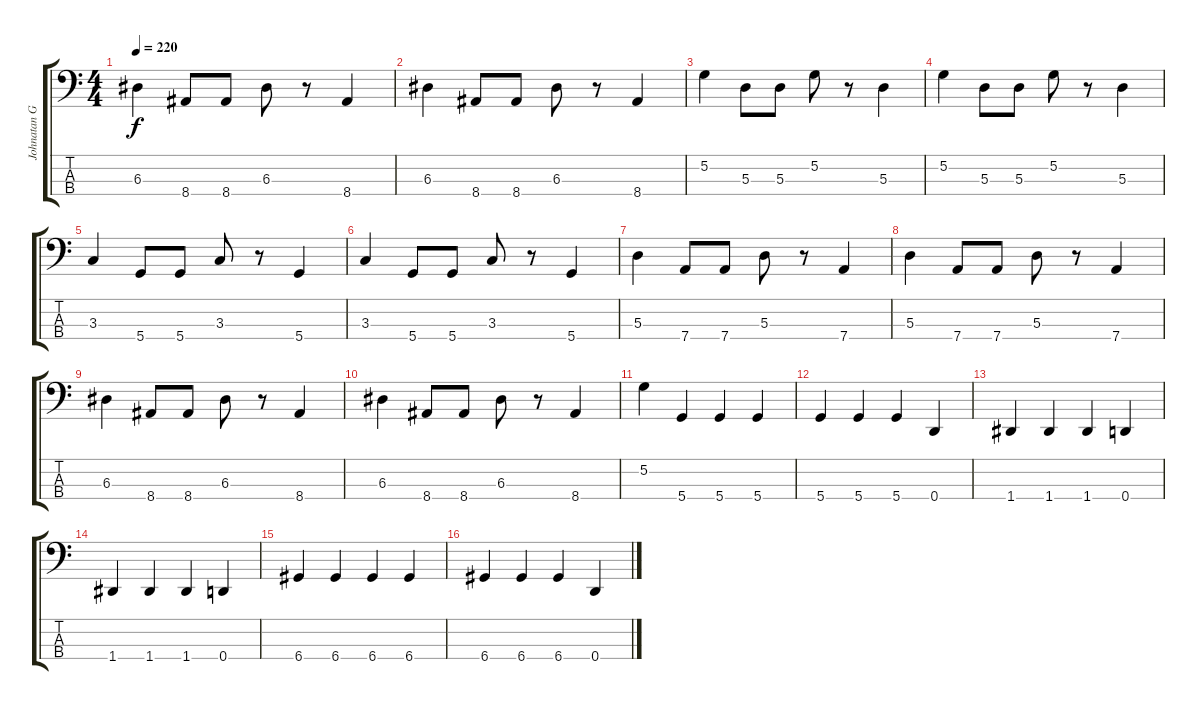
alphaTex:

\track ("Johnatan Gallant" "Johnatan G") {instrument electricbassfinger}
\staff {score tabs}
\tuning (G2 D2 A1 D1) {hide}
\ts (4 4)
\tempo 220
\clef f4
\ks c
6.3.4{dy f} 8.4.8 8.4.8 6.3.8 r.8 8.4.4 |
6.3.4 8.4.8 8.4.8 6.3.8 r.8 8.4.4 |
5.2.4 5.3.8 5.3.8 5.2.8 r.8 5.3.4 |
5.2.4 5.3.8 5.3.8 5.2.8 r.8 5.3.4 |
3.3.4 5.4.8 5.4.8 3.3.8 r.8 5.4.4 |
3.3.4 5.4.8 5.4.8 3.3.8 r.8 5.4.4 |
5.3.4 7.4.8 7.4.8 5.3.8 r.8 7.4.4 |
5.3.4 7.4.8 7.4.8 5.3.8 r.8 7.4.4 |
6.3.4 8.4.8 8.4.8 6.3.8 r.8 8.4.4 |
6.3.4 8.4.8 8.4.8 6.3.8 r.8 8.4.4 |
5.2.4 5.4.4 5.4.4 5.4.4 |
5.4.4 5.4.4 5.4.4 0.4.4 |
1.4.4 1.4.4 1.4.4 0.4.4 |
1.4.4 1.4.4 1.4.4 0.4.4 |
6.4.4 6.4.4 6.4.4 6.4.4 |
6.4.4 6.4.4 6.4.4 0.4.4
